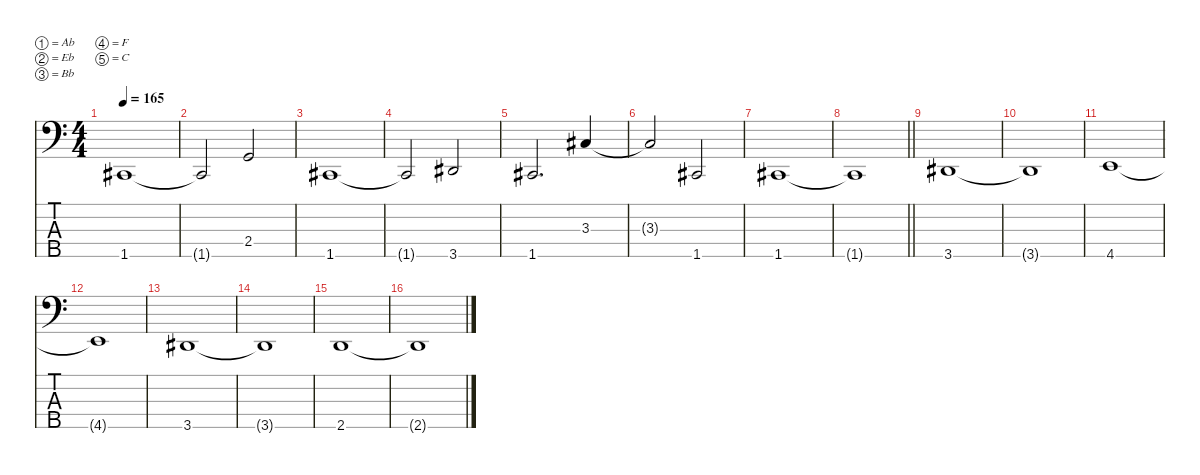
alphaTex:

\defaultSystemsLayout 4
\hideDynamics
\bracketExtendMode nobrackets
\singleTrackTrackNamePolicy hidden
\multiTrackTrackNamePolicy hidden
\firstSystemTrackNameMode fullname
\otherSystemsTrackNameOrientation horizontal
\track ("John Harder (Bass Guitar)" "fl.bs.") {instrument fretlessbass}
\staff {score tabs}
\tuning (Ab2 Eb2 Bb1 F1 C1)
\ts (4 4)
\tempo 165
\clef f4
\ks c
1.5{acc #}.1{dy f beam Up} |
1.5{t acc #}.2{beam Up} 2.4.2{beam Up} |
1.5{acc #}.1{beam Up} |
1.5{t acc #}.2{beam Up} 3.5{acc #}.2{beam Up} |
1.5{acc #}.2{d beam Up} 3.3{acc #}.4{beam Up} |
3.3{t acc #}.2{beam Up} 1.5{acc #}.2{beam Up} |
1.5{acc #}.1{beam Up} |
\barLineRight lightlight
1.5{t acc #}.1{beam Up} |
3.5{acc #}.1{beam Up} |
3.5{t acc #}.1{beam Up} |
4.5.1{beam Up} |
4.5{t}.1{beam Up} |
3.5{acc #}.1{beam Up} |
3.5{t acc #}.1{beam Up} |
2.5.1{beam Up} |
2.5{t}.1{beam Up}
